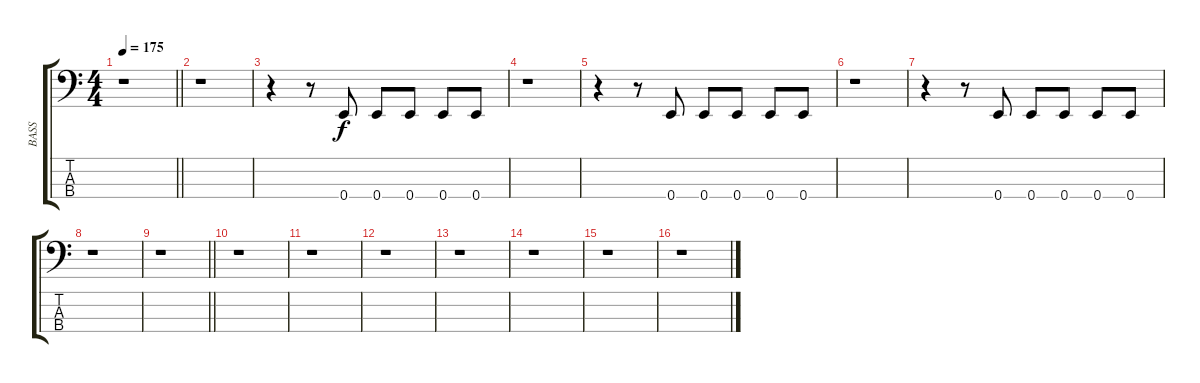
\track ("BASS" "BASS") {instrument electricbasspick}
\staff {score tabs}
\tuning (G2 D2 A1 E1) {hide}
\ts (4 4)
\tempo 175
\clef f4
\barLineRight lightlight
\ks c
r.1{dy f} |
r.1 |
r.4 r.8 0.4.8 0.4.8 0.4.8 0.4.8 0.4.8 |
r.1 |
r.4 r.8 0.4.8 0.4.8 0.4.8 0.4.8 0.4.8 |
r.1 |
r.4 r.8 0.4.8 0.4.8 0.4.8 0.4.8 0.4.8 |
r.1 |
\barLineRight lightlight
r.1 |
r.1 |
r.1 |
r.1 |
r.1 |
r.1 |
r.1 |
r.1
